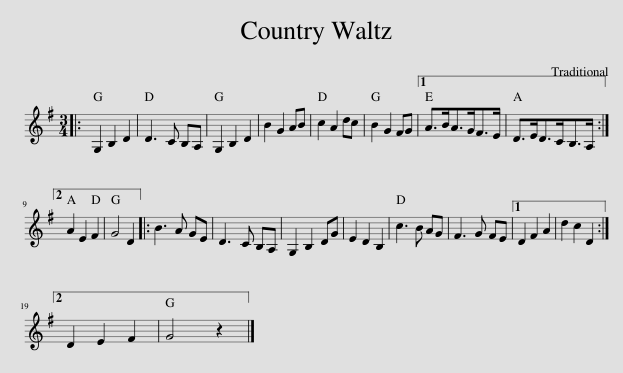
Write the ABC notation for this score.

X:1
L:1/8
M:3/4
I:linebreak $
K:G
V:1 treble
V:1
|: G,2 B,2 D2 | D3 C B,A, | G,2 B,2 D2 | B2 G2 AB | c2 A2 dc | %5
 B2 G2 FG |1 A>BA>GF>E | D>ED>CB,>A, :|2$ A2 E2 F2 | G4 D2 |: %10
 B3 A GE | D3 C B,A, | G,2 B,2 DG | E2 D2 B,2 | c3 B AG | %15
 F3 G FE |1 D2 F2 A2 | d2 c2 D2 :|2$ D2 E2 F2 | G4 z2 |] %20
